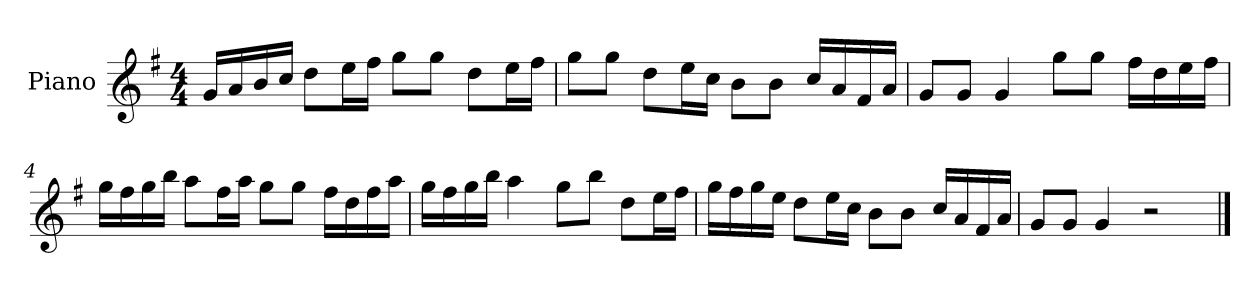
**kern
*part1
*staff1
*I"Piano
*I'P-no
*clefG2
*k[f#]
*M4/4
*MM90
=1
16g/LL
16a/
16b/
16cc/JJ
8dd\L
16ee\L
16ff#\JJ
8gg\L
8gg\J
8dd\L
16ee\L
16ff#\JJ
=2
8gg\L
8gg\J
8dd\L
16ee\L
16cc\JJ
8b\L
8b\J
16cc/LL
16a/
16f#/
16a/JJ
=3
8g/L
8g/J
4g/
8gg\L
8gg\J
16ff#\LL
16dd\
16ee\
16ff#\JJ
!!LO:LB:g=z
=4
16gg\LL
16ff#\
16gg\
16bb\JJ
8aa\L
16ff#\L
16aa\JJ
8gg\L
8gg\J
16ff#\LL
16dd\
16ff#\
16aa\JJ
=5
16gg\LL
16ff#\
16gg\
16bb\JJ
4aa\
8gg\L
8bb\J
8dd\L
16ee\L
16ff#\JJ
=6
16gg\LL
16ff#\
16gg\
16ee\JJ
8dd\L
16ee\L
16cc\JJ
8b\L
8b\J
16cc/LL
16a/
16f#/
16a/JJ
=7
8g/L
8g/J
4g/
2r
==
*-
